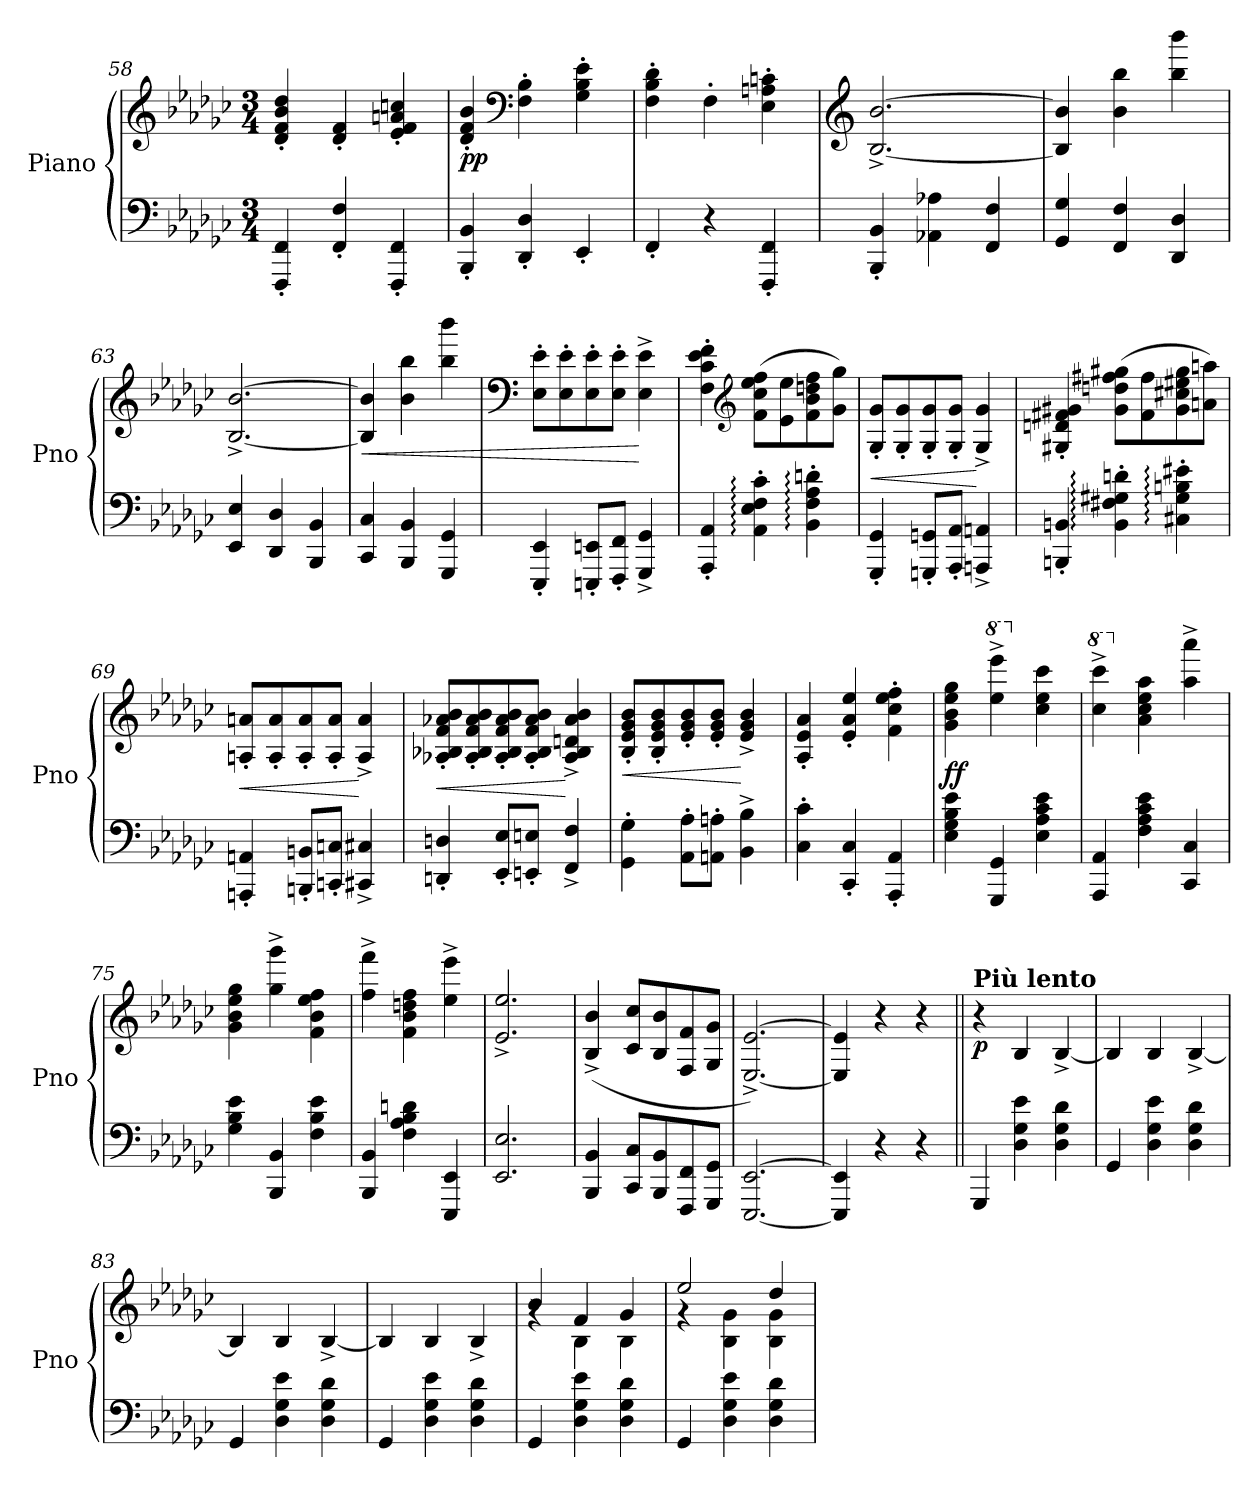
**kern	**kern	**dynam
*part1	*part1	*part1
*staff2	*staff1	*staff1/2
*I"Piano	*	*
*I'Pno	*	*
*clefF4	*clefG2	*
*k[b-e-a-d-g-c-]	*k[b-e-a-d-g-c-]	*
*M3/4	*M3/4	*
=58	=58	=58
4FFF/' 4FF/'	4d-/' 4f/' 4b-/' 4dd-/'	.
4FF/' 4F/'	4d-/' 4f/'	.
4FFF/' 4FF/'	4e-/' 4f/' 4an/' 4ccn/'	.
=59	=59	=59
!	!	!LO:DY:b
4BBB-/' 4BB-/'	4d-/' 4f/' 4b-/'	pp
*	*clefF4	*
4DD-/' 4D-/'	4F\' 4B-\'	.
4EE-'/	4G-\' 4B-\' 4e-\'	.
!!LO:LB:g=z
=60	=60	=60
4FF'/	4F\' 4B-\' 4d-\'	.
4r	4F'\	.
4FFF/' 4FF/'	4E-\' 4An\' 4cn\'	.
=61	=61	=61
*	*clefG2	*
4BBB-/' 4BB-/'	[2.B-/^ [2.b-/^	.
4AA-X\ 4A-X\	.	.
4FF/ 4F/	.	.
!!LO:LB:g=z
=62	=62	=62
4GG-/ 4G-/	4B-/] 4b-/]	.
4FF/ 4F/	4b-\ 4bb-\	.
4DD-/ 4D-/	4bb-\ 4bbb-\	.
=63	=63	=63
4EE-/ 4E-/	[2.B-/^ [2.b-/^	.
4DD-/ 4D-/	.	.
4BBB-/ 4BB-/	.	.
=64	=64	=64
!	!	!LO:HP:b
4CC-/ 4C-/	4B-/] 4b-/]	<
4BBB-/ 4BB-/	4b-\ 4bb-\	.
4GGG-/ 4GG-/	4bb-\ 4bbb-\	.
=65	=65	=65
*	*clefF4	*
4EEE-/' 4EE-/'	8E-\' 8e-\'L	.
.	8E-\' 8e-\'	.
8EEEn/' 8EEn/'L	8E-\' 8e-\'	.
8FFF/' 8FF/'J	8E-\' 8e-\'J	.
4GGG-/^ 4GG-/^	4E-\^ 4e-\^	[
=66	=66	=66
4AAA-/' 4AA-/'	4F\' 4c-\' 4e-\' 4f\'	.
*	*clefG2	*
4AA-\:' 4E-\:' 4F\:' 4c-\:'	(8f\ 8cc-\ 8ee-\ 8ff\L	.
.	8e-\ 8ee-\	.
4BB-\:' 4F\:' 4A-\:' 4dn\:'	8f\ 8b-\ 8ddn\ 8ff\	.
.	8g-\ 8gg-\J)	.
=67	=67	=67
!	!	!LO:HP:b
4GGG-/' 4GG-/'	8G-/' 8g-/'L	<
.	8G-/' 8g-/'	.
8GGGn/' 8GGn/'L	8G-/' 8g-/'	.
8AAA-/' 8AA-/'J	8G-/' 8g-/'J	.
4AAAn/^ 4AAn/^	4G-/^ 4g-/^	[
!!LO:LB:g=z
=68	=68	=68
4BBBn/' 4BBn/'	4G#X/' 4dn/' 4f#X/' 4g#X/'	.
4BB\:' 4F#X\:' 4G#X\:' 4dn\:'	(8g#\ 8ddn\ 8ff#X\ 8gg#X\L	.
.	8f#\ 8ff#\	.
4C#X\:' 4G#\:' 4Bn\:' 4e#X\:'	8g#\ 8cc#X\ 8ee#X\ 8gg#\	.
.	8an\ 8aan\J)	.
=69	=69	=69
!	!	!LO:HP:b
4AAAn/' 4AAn/'	8An/' 8an/'L	<
.	8A/' 8a/'	.
8BBBn/' 8BBn/'L	8A/' 8a/'	.
8CCn/' 8Cn/'J	8A/' 8a/'J	.
4CC#X/^ 4C#X/^	4A/^ 4a/^	[
=70	=70	=70
!	!	!LO:HP:b
4DDn/' 4Dn/'	8A-X/' 8B-X/' 8f/' 8a-X/' 8b-/'L	<
.	8A-/' 8B-/' 8f/' 8a-/' 8b-/'	.
8EE-/' 8E-/'L	8A-/' 8B-/' 8f/' 8a-/' 8b-/'	.
8EEn/' 8En/'J	8A-/' 8B-/' 8f/' 8a-/' 8b-/'J	.
4FF/^ 4F/^	4A-/^ 4B-/^ 4dn/^ 4a-/^ 4b-/^	[
=71	=71	=71
!	!	!LO:HP:b
4GG-\' 4G-\'	8B-/' 8e-/' 8g-/' 8b-/'L	<
.	8B-/' 8e-/' 8g-/' 8b-/'	.
8AA-\' 8A-\'L	8e-/' 8g-/' 8b-/'	.
8AAn\' 8An\'J	8e-/' 8g-/' 8b-/'J	.
4BB-\^ 4B-\^	4e-/^ 4g-/^ 4b-/^	[
!!LO:LB:g=z
=72	=72	=72
4C-\' 4c-\'	4A-/' 4e-/' 4a-/'	.
4CC-/' 4C-/'	4e-/' 4a-/' 4ee-/'	.
4AAA-/' 4AA-/'	4f\' 4cc-\' 4ee-\' 4ff\'	.
!!LO:LB:g=z
=73	=73	=73
!	!	!LO:DY:b
4E-\ 4G-\ 4B-\ 4e-\	4g-\ 4b-\ 4ee-\ 4gg-\	ff
*	*8va	*
4GGG-/ 4GG-/	4eee-\^ 4eeee-\^	.
*	*X8va	*
4E-\ 4A-\ 4c-\ 4e-\	4cc-\ 4ee-\ 4ccc-\	.
=74	=74	=74
*	*8va	*
4AAA-/ 4AA-/	4ccc-\^ 4cccc-\^	.
*	*X8va	*
4F\ 4A-\ 4c-\ 4e-\	4a-\ 4cc-\ 4ee-\ 4aa-\	.
4CC-/ 4C-/	4aa-\^ 4aaa-\^	.
=75	=75	=75
4G-\ 4B-\ 4e-\	4g-\ 4b-\ 4ee-\ 4gg-\	.
4BBB-/ 4BB-/	4gg-\^ 4ggg-\^	.
4F\ 4B-\ 4e-\	4f\ 4b-\ 4ee-\ 4ff\	.
=76	=76	=76
4BBB-/ 4BB-/	4ff\^ 4fff\^	.
4F\ 4A-\ 4B-\ 4dn\	4f\ 4b-\ 4ddn\ 4ff\	.
4EEE-/ 4EE-/	4ee-\^ 4eee-\^	.
=77	=77	=77
2.EE-/ 2.E-/	2.e-/^ 2.ee-/^	.
=78	=78	=78
4BBB-/ 4BB-/	(4B-/^ 4b-/^	.
8CC-/ 8C-/L	8c-/ 8cc-/L	.
8BBB-/ 8BB-/	8B-/ 8b-/	.
8FFF/ 8FF/	8F/ 8f/	.
8GGG-/ 8GG-/J	8G-/ 8g-/J	.
=79	=79	=79
[2.EEE-/ [2.EE-/	[2.E-/^ [2.e-/^)	.
=80	=80	=80
4EEE-/] 4EE-/]	4E-/] 4e-/]	.
4r	4r	.
4r	4r	.
!!LO:PB:g=z
=81||	=81||	=81||
!	!LO:TX:a:B:t=Più lento	!
!	!	!LO:DY:b
4GGG-/	4r	p
4D-\ 4G-\ 4e-\	4B-/	.
4D-\ 4G-\ 4d-\	[4B-^/	.
=82	=82	=82
4GG-/	4B-/]	.
4D-\ 4G-\ 4e-\	4B-/	.
4D-\ 4G-\ 4d-\	[4B-^/	.
=83	=83	=83
4GG-/	4B-/]	.
4D-\ 4G-\ 4e-\	4B-/	.
4D-\ 4G-\ 4d-\	[4B-^/	.
=84	=84	=84
4GG-/	4B-/]	.
4D-\ 4G-\ 4e-\	4B-/	.
4D-\ 4G-\ 4d-\	4B-^/	.
=85	=85	=85
*	*^	*
4GG-/	4b-/	4rg	.
4D-\ 4G-\ 4e-\	4f/	4B-\	.
4D-\ 4G-\ 4d-\	4g-/	4B-\	.
=86	=86	=86	=86
4GG-/	2ee-/	4rg	.
4D-\ 4G-\ 4e-\	.	4B-\ 4g-\	.
4D-\ 4G-\ 4d-\	4dd-/	4B-\ 4g-\	.
*	*v	*v	*
=	=	=
*-	*-	*-
